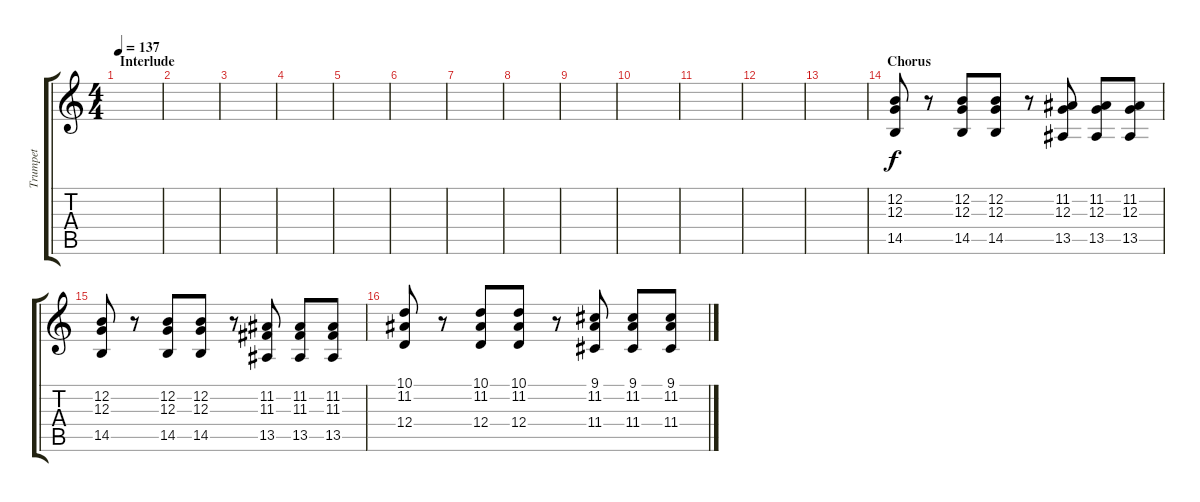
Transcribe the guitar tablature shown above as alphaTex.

\track ("Trumpet" "Trumpet") {instrument trumpet}
\staff {score tabs}
\tuning (E4 B3 G3 D3 A2 E2) {hide}
\ts (4 4)
\section ("" "Interlude")
\tempo 137
\clef g2
\ks c
|
|
|
|
|
|
|
|
|
|
|
|
|
\section ("" "Chorus")
(12.2 12.3 14.5).8 r.8 (12.2 12.3 14.5).8 (12.2 12.3 14.5).8 r.8 (11.2 12.3 13.5).8 (11.2 12.3 13.5).8 (11.2 12.3 13.5).8 |
(12.2 12.3 14.5).8 r.8 (12.2 12.3 14.5).8 (12.2 12.3 14.5).8 r.8 (11.2 11.3 13.5).8 (11.2 11.3 13.5).8 (11.2 11.3 13.5).8 |
(10.1 11.2 12.4).8 r.8 (10.1 11.2 12.4).8 (10.1 11.2 12.4).8 r.8 (9.1 11.2 11.4).8 (9.1 11.2 11.4).8 (9.1 11.2 11.4).8
